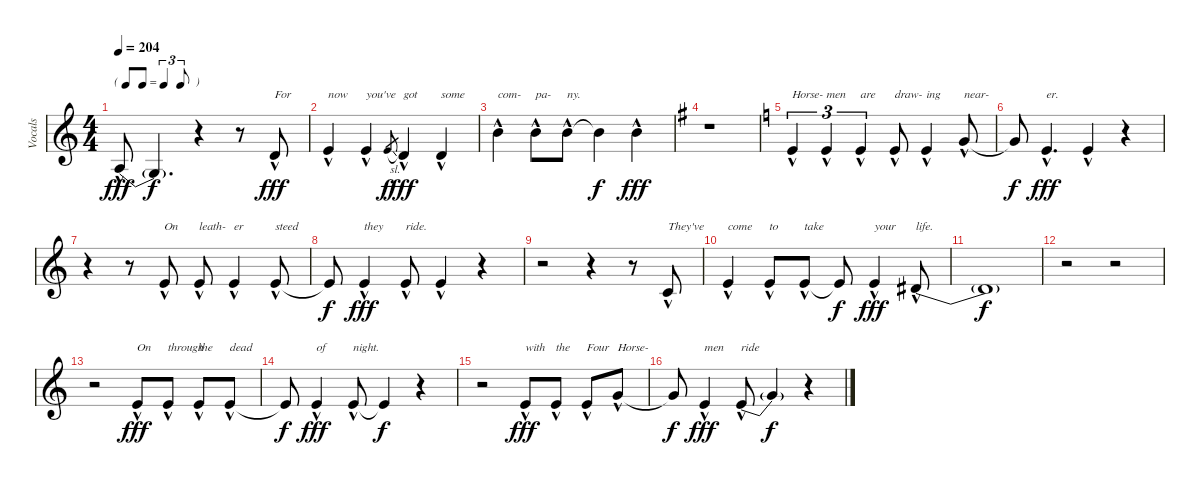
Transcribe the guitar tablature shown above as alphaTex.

\track ("Vocals" "Vocals") {instrument synthbrass2}
\staff {score}
\tuning (E4 B3 G3 D3 A2 E2) {hide}
\ts (4 4)
\tf triplet8th
\tempo 204
\clef g2
\ks c
0.3{be (custom 0 4 20 4 40 0 60 0) hac}.8{dy fff} 0.3{t}.4{d dy f} r.4 r.8 3.2{hac}.8{txt "For" dy fff} |
0.1{hac}.4{txt "now"} 0.1{hac}.4{txt "you've"} 5.2{sl}.8{gr dy f} 3.2{hac}.4{txt "got" dy fff} 3.2{hac}.4{txt "some"} |
7.1{hac}.4{txt "com-"} 7.1{hac}.8{txt "pa-"} 7.1{hac}.8{txt "ny."} 7.1{t}.4{dy f} 7.1{hac}.4{dy fff} |
\ks eminor
r.1 |
\ks c
0.1{hac}.4{tu (3 2) txt "Horse-"} 0.1{hac}.4{tu (3 2) txt "men"} 0.1{hac}.4{tu (3 2) txt "are"} 0.1{hac}.8{txt "draw-"} 0.1{hac}.4{txt "ing"} 3.1{hac}.8{txt "near-"} |
3.1{t}.8{dy f} 5.2{hac}.4{d txt "er." dy fff} 5.2{hac}.4 r.4 |
r.4 r.8 0.1{hac}.8{txt "On"} 0.1{hac}.8{txt "leath-"} 0.1{hac}.4{txt "er"} 0.1{hac}.8{txt "steed"} |
0.1{t}.8{dy f} 0.1{hac}.4{txt "they" dy fff} 5.2{hac}.8{txt "ride."} 5.2{hac}.4 r.4 |
r.2 r.4 r.8 1.2{hac}.8{txt "They've"} |
0.1{hac}.4{txt "come"} 0.1{hac}.8{txt "to"} 0.1{hac}.8{txt "take"} 0.1{t}.8{dy f} 0.1{hac}.4{txt "your" dy fff} 3.2{be (custom 0 2 20 2 40 0 60 0) hac}.8{txt "life."} |
3.2{t}.1{dy f} |
r.2 r.2 |
r.2 0.1{hac}.8{txt "On" dy fff} 0.1{hac}.8{txt "through"} 0.1{hac}.8{txt "the"} 0.1{hac}.8{txt "dead"} |
0.1{t}.8{dy f} 0.1{hac}.4{txt "of" dy fff} 0.1{hac}.8{txt "night."} 0.1{t}.4{dy f} r.4 |
r.2 0.1{hac}.8{txt "with" dy fff} 0.1{hac}.8{txt "the"} 0.1{hac}.8{txt "Four"} 3.1{hac}.8{txt "Horse-"} |
3.1{t}.8{dy f} 0.1{hac}.4{txt "men" dy fff} 0.1{be (bend 0 0 60 6) hac}.8{txt "ride"} 0.1{t}.4{dy f} r.4
